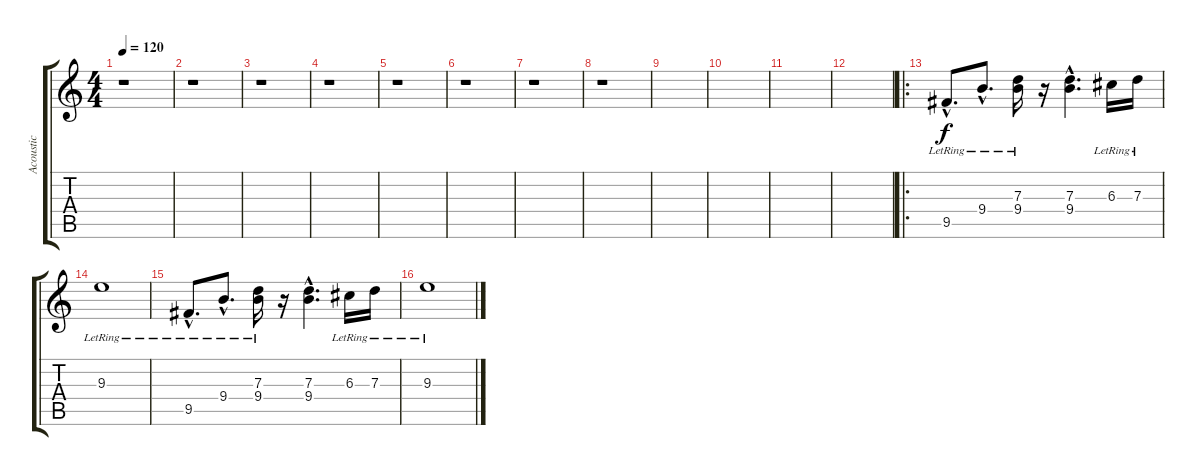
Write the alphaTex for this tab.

\track ("Acoustic" "Acoustic") {instrument acousticguitarsteel}
\staff {score tabs}
\tuning (E4 B3 G3 D3 A2 E2) {hide}
\ts (4 4)
\tempo 120
\clef g2
\ks c
r.1{dy f} |
r.1 |
r.1 |
r.1 |
r.1 |
r.1 |
r.1 |
r.1 |
|
|
|
|
\ro
9.5{hac lr}.8{d volume 16} 9.4{hac lr}.8{d} (7.3{lr} 9.4{lr}).16 r.16 (7.3{hac} 9.4{hac}).4{d} 6.3{lr}.16 7.3{lr}.16 |
9.3{lr}.1 |
9.5{hac lr}.8{d volume 16} 9.4{hac lr}.8{d} (7.3{lr} 9.4{lr}).16 r.16 (7.3{hac} 9.4{hac}).4{d} 6.3{lr}.16 7.3{lr}.16 |
9.3{lr}.1
